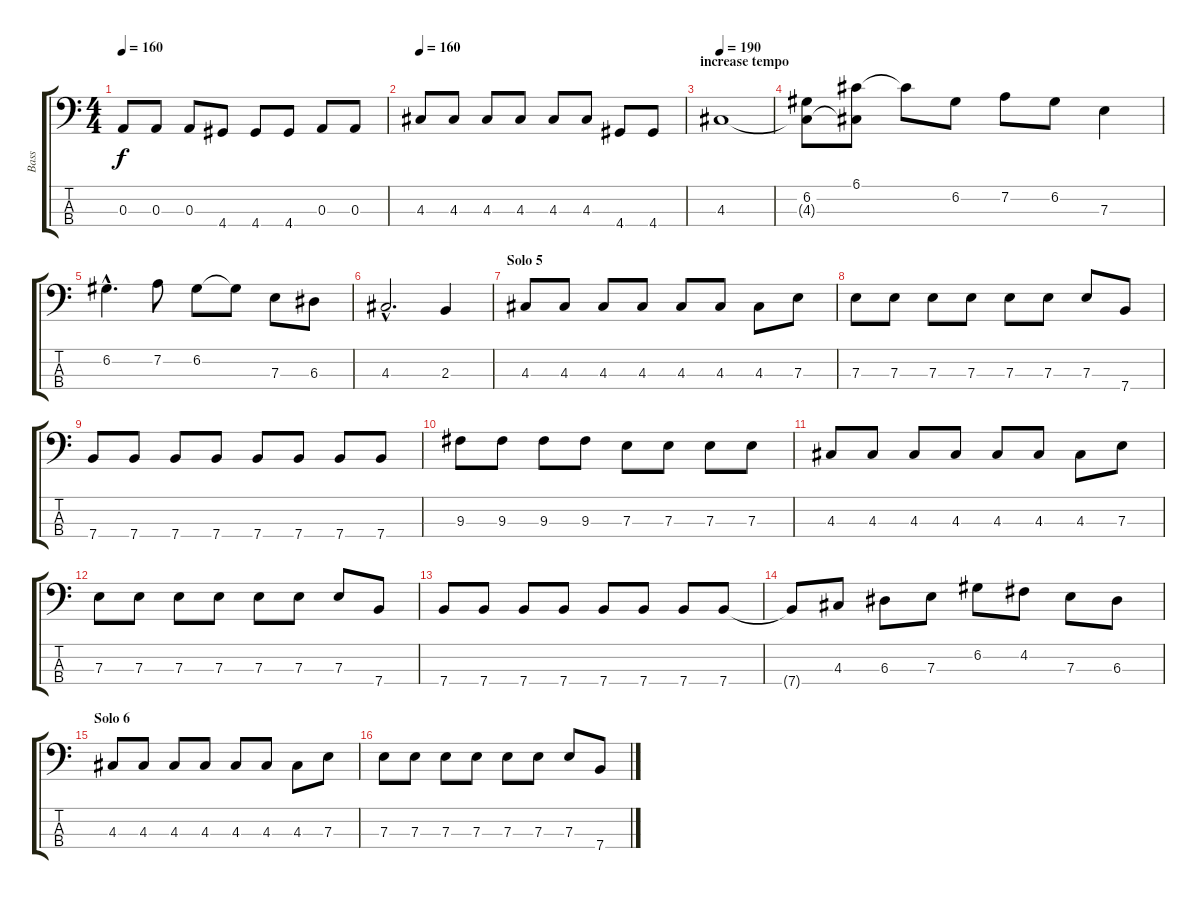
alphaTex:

\track ("Bass" "Bass") {instrument electricbassfinger}
\staff {score tabs}
\tuning (G2 D2 A1 E1) {hide}
\ts (4 4)
\tempo 160
\clef f4
\ks c
0.3.8{dy f} 0.3.8 0.3.8 4.4.8 4.4.8 4.4.8 0.3.8 0.3.8 |
\tempo 160
4.3.8 4.3.8 4.3.8 4.3.8 4.3.8 4.3.8 4.4.8 4.4.8 |
\section ("" "increase tempo")
\tempo 190
4.3.1 |
(6.2 4.3{t}).8 (6.1 4.3{t}).8 6.1{t}.8 6.2.8 7.2.8 6.2.8 7.3.4 |
6.2{hac}.4{d} 7.2.8 6.2.8 6.2{t}.8 7.3.8 6.3.8 |
4.3{hac}.2{d} 2.3.4 |
\section ("" "Solo 5")
4.3.8 4.3.8 4.3.8 4.3.8 4.3.8 4.3.8 4.3.8 7.3.8 |
7.3.8 7.3.8 7.3.8 7.3.8 7.3.8 7.3.8 7.3.8 7.4.8 |
7.4.8 7.4.8 7.4.8 7.4.8 7.4.8 7.4.8 7.4.8 7.4.8 |
9.3.8 9.3.8 9.3.8 9.3.8 7.3.8 7.3.8 7.3.8 7.3.8 |
4.3.8 4.3.8 4.3.8 4.3.8 4.3.8 4.3.8 4.3.8 7.3.8 |
7.3.8 7.3.8 7.3.8 7.3.8 7.3.8 7.3.8 7.3.8 7.4.8 |
7.4.8 7.4.8 7.4.8 7.4.8 7.4.8 7.4.8 7.4.8 7.4.8 |
7.4{t}.8 4.3.8 6.3.8 7.3.8 6.2.8 4.2.8 7.3.8 6.3.8 |
\section ("" "Solo 6")
4.3.8 4.3.8 4.3.8 4.3.8 4.3.8 4.3.8 4.3.8 7.3.8 |
7.3.8 7.3.8 7.3.8 7.3.8 7.3.8 7.3.8 7.3.8 7.4.8
